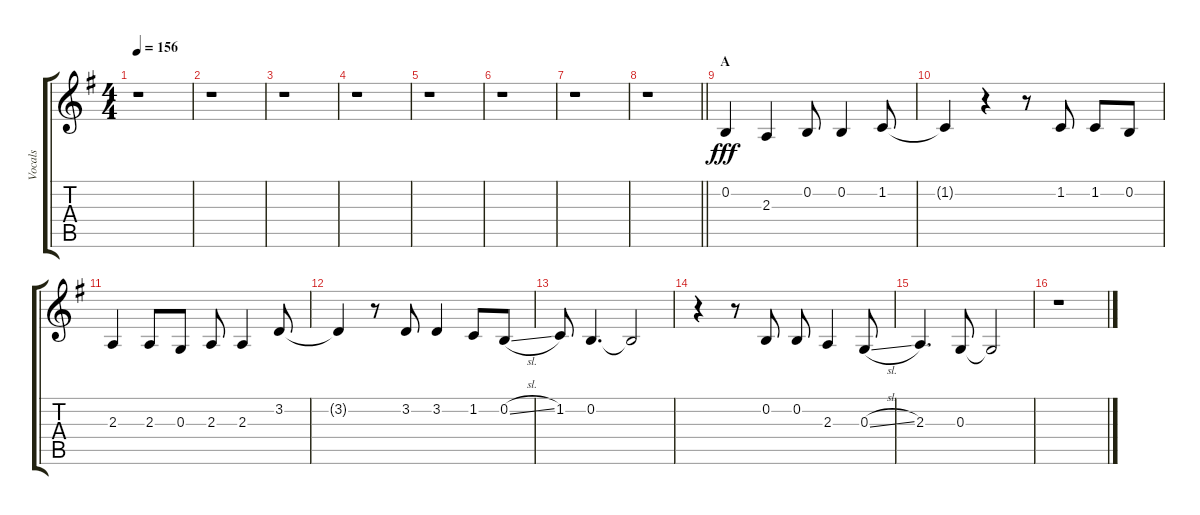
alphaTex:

\track ("Vocals" "Vocals") {instrument voiceoohs}
\staff {score tabs}
\tuning (E4 B3 G3 D3 A2 E2) {hide}
\ts (4 4)
\tempo 156
\clef g2
\ks g
r.1{dy fff} |
r.1 |
r.1 |
r.1 |
r.1 |
r.1 |
r.1 |
\barLineRight lightlight
r.1 |
\section ("" "A")
0.2.4 2.3.4 0.2.8 0.2.4 1.2.8 |
1.2{t}.4 r.4 r.8 1.2.8 1.2.8 0.2.8 |
2.3.4 2.3.8 0.3.8 2.3.8 2.3.4 3.2.8 |
3.2{t}.4 r.8 3.2.8 3.2.4 1.2.8 0.2{sl}.8 |
1.2.8 0.2.4{d} 0.2{t}.2 |
r.4 r.8 0.2.8 0.2.8 2.3.4 0.3{sl}.8 |
2.3.4{d} 0.3.8 0.3{t}.2 |
r.1
